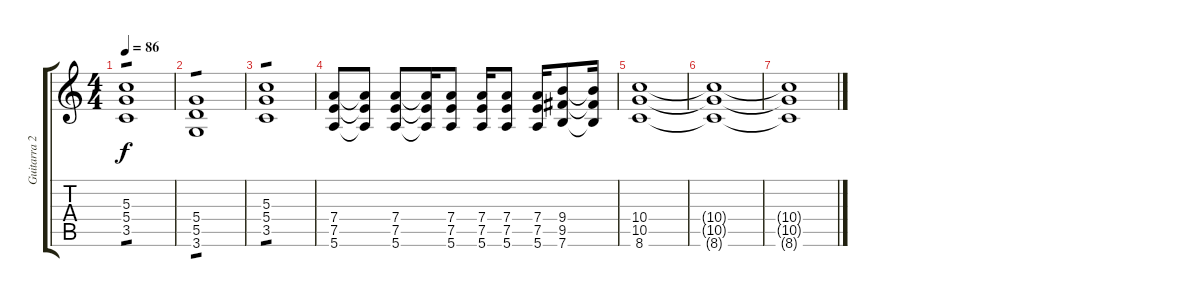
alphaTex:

\track ("Guitarra 2 ((Craig))" "Guitarra 2") {instrument distortionguitar}
\staff {score tabs}
\tuning (E4 B3 G3 D3 A2 E2) {hide}
\ts (4 4)
\tempo 86
\clef g2
\ks c
(5.3 5.4 3.5).1{tp 1 dy f} |
(5.4 5.5 3.6).1{tp 1} |
(5.3 5.4 3.5).1{tp 1} |
(7.4 7.5 5.6).8{instrument overdrivenguitar} (7.4{t} 7.5{t} 5.6{t}).8 (7.4 7.5 5.6).8 (7.4{t} 7.5{t} 5.6{t}).16 (7.4 7.5 5.6).8 (7.4 7.5 5.6).16 (7.4 7.5 5.6).8 (7.4 7.5 5.6).16 (9.4 9.5 7.6).8 (9.4{t} 9.5{t} 7.6{t}).16 |
(10.4 10.5 8.6).1{volume 2} |
(10.4{t} 10.5{t} 8.6{t}).1 |
(10.4{t} 10.5{t} 8.6{t}).1
